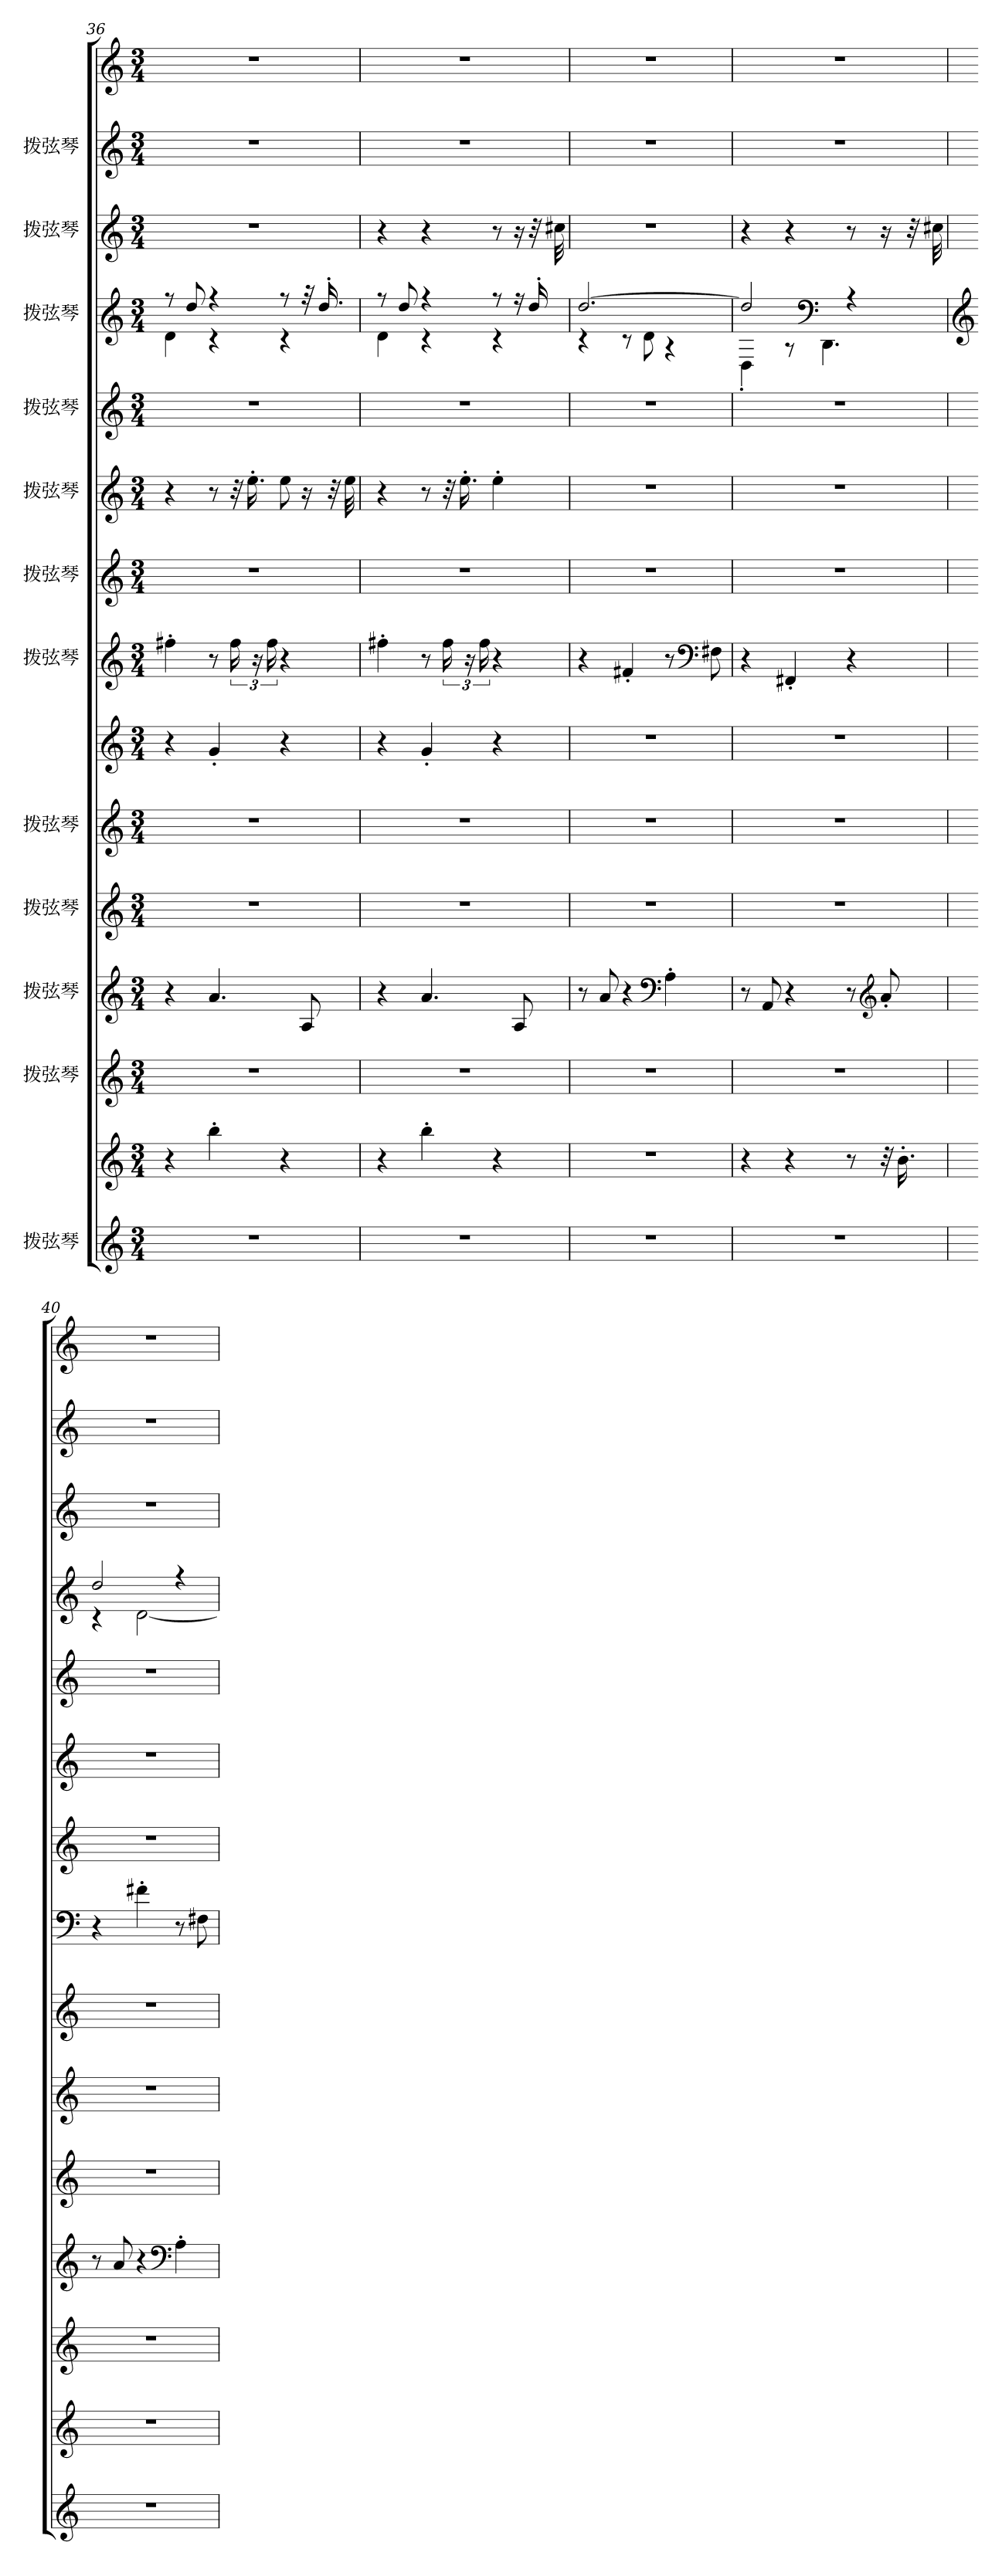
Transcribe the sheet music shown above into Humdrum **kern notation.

**kern	**kern	**kern	**kern	**kern	**kern	**kern	**kern	**kern	**kern	**kern	**kern	**kern	**kern	**kern
*part12	*part12	*part11	*part10	*part9	*part8	*part8	*part7	*part6	*part5	*part4	*part3	*part2	*part1	*part1
*staff15	*staff14	*staff13	*staff12	*staff11	*staff10	*staff9	*staff8	*staff7	*staff6	*staff5	*staff4	*staff3	*staff2	*staff1
*I"拨弦琴	*	*I"拨弦琴	*I"拨弦琴	*I"拨弦琴	*I"拨弦琴	*	*I"拨弦琴	*I"拨弦琴	*I"拨弦琴	*I"拨弦琴	*I"拨弦琴	*I"拨弦琴	*I"拨弦琴	*
*clefG2	*clefG2	*clefG2	*clefG2	*clefG2	*clefG2	*clefG2	*clefG2	*clefG2	*clefG2	*clefG2	*clefG2	*clefG2	*clefG2	*clefG2
*k[]	*k[]	*k[]	*k[]	*k[]	*k[]	*k[]	*k[]	*k[]	*k[]	*k[]	*k[]	*k[]	*k[]	*k[]
*M3/4	*M3/4	*M3/4	*M3/4	*M3/4	*M3/4	*M3/4	*M3/4	*M3/4	*M3/4	*M3/4	*M3/4	*M3/4	*M3/4	*M3/4
=36	=36	=36	=36	=36	=36	=36	=36	=36	=36	=36	=36	=36	=36	=36
*	*	*	*	*	*	*	*	*	*	*	*^	*	*	*
2.r	4r	2.r	4r	2.r	2.r	4r	4ff#X'\	2.r	4r	2.r	8r	4d\	2.r	2.r	2.r
.	.	.	.	.	.	.	.	.	.	.	8dd/	.	.	.	.
.	4bb'\	.	4.a/	.	.	4g'/	8r	.	8r	.	4r	4r	.	.	.
.	.	.	.	.	.	.	24ff#\	.	32r	.	.	.	.	.	.
.	.	.	.	.	.	.	.	.	16.ee'\	.	.	.	.	.	.
.	.	.	.	.	.	.	24r	.	.	.	.	.	.	.	.
.	.	.	.	.	.	.	24ff#\	.	.	.	.	.	.	.	.
.	4r	.	.	.	.	4r	4r	.	8ee\	.	8r	4r	.	.	.
.	.	.	8A/	.	.	.	.	.	16r	.	32r	.	.	.	.
.	.	.	.	.	.	.	.	.	.	.	16.dd'/	.	.	.	.
.	.	.	.	.	.	.	.	.	32r	.	.	.	.	.	.
.	.	.	.	.	.	.	.	.	32ee\	.	.	.	.	.	.
!!LO:PB:g=z
=37	=37	=37	=37	=37	=37	=37	=37	=37	=37	=37	=37	=37	=37	=37	=37
2.r	4r	2.r	4r	2.r	2.r	4r	4ff#X'\	2.r	4r	2.r	8r	4d\	4r	2.r	2.r
.	.	.	.	.	.	.	.	.	.	.	8dd/	.	.	.	.
.	4bb'\	.	4.a/	.	.	4g'/	8r	.	8r	.	4r	4r	4r	.	.
.	.	.	.	.	.	.	24ff#\	.	32r	.	.	.	.	.	.
.	.	.	.	.	.	.	.	.	16.ee'\	.	.	.	.	.	.
.	.	.	.	.	.	.	24r	.	.	.	.	.	.	.	.
.	.	.	.	.	.	.	24ff#\	.	.	.	.	.	.	.	.
.	4r	.	.	.	.	4r	4r	.	4ee'\	.	8r	4r	8r	.	.
.	.	.	8A/	.	.	.	.	.	.	.	16r	.	16r	.	.
.	.	.	.	.	.	.	.	.	.	.	16dd'/	.	32r	.	.
.	.	.	.	.	.	.	.	.	.	.	.	.	32cc#X\	.	.
=38	=38	=38	=38	=38	=38	=38	=38	=38	=38	=38	=38	=38	=38	=38	=38
2.r	2.r	2.r	8r	2.r	2.r	2.r	4r	2.r	2.r	2.r	[2.dd/	4r	2.r	2.r	2.r
.	.	.	8a/	.	.	.	.	.	.	.	.	.	.	.	.
.	.	.	4r	.	.	.	4f#X'/	.	.	.	.	8r	.	.	.
.	.	.	.	.	.	.	.	.	.	.	.	8d\	.	.	.
*	*	*	*clefF4	*	*	*	*	*	*	*	*	*	*	*	*
.	.	.	4A'\	.	.	.	8r	.	.	.	.	4r	.	.	.
*	*	*	*	*	*	*	*clefF4	*	*	*	*	*	*	*	*
.	.	.	.	.	.	.	8F#X\	.	.	.	.	.	.	.	.
=39	=39	=39	=39	=39	=39	=39	=39	=39	=39	=39	=39	=39	=39	=39	=39
2.r	4r	2.r	8r	2.r	2.r	2.r	4r	2.r	2.r	2.r	2dd/]	4D'\	4r	2.r	2.r
.	.	.	8AA/	.	.	.	.	.	.	.	.	.	.	.	.
.	4r	.	4r	.	.	.	4FF#X'/	.	.	.	.	8r	4r	.	.
*	*	*	*	*	*	*	*	*	*	*	*clefF4	*	*	*	*
.	.	.	.	.	.	.	.	.	.	.	.	4.DD\	.	.	.
.	8r	.	8r	.	.	.	4r	.	.	.	4r	.	8r	.	.
*	*	*	*clefG2	*	*	*	*	*	*	*	*	*	*	*	*
.	32r	.	8a'/	.	.	.	.	.	.	.	.	.	16r	.	.
.	16.b'\	.	.	.	.	.	.	.	.	.	.	.	.	.	.
.	.	.	.	.	.	.	.	.	.	.	.	.	32r	.	.
.	.	.	.	.	.	.	.	.	.	.	.	.	32cc#X\	.	.
!!LO:PB:g=z
=40	=40	=40	=40	=40	=40	=40	=40	=40	=40	=40	=40	=40	=40	=40	=40
*	*	*	*	*	*	*	*	*	*	*	*clefG2	*	*	*	*
2.r	2.r	2.r	8r	2.r	2.r	2.r	4r	2.r	2.r	2.r	2dd/	4r	2.r	2.r	2.r
.	.	.	8a/	.	.	.	.	.	.	.	.	.	.	.	.
.	.	.	4r	.	.	.	4f#X'\	.	.	.	.	[2d\	.	.	.
*	*	*	*clefF4	*	*	*	*	*	*	*	*	*	*	*	*
.	.	.	4A'\	.	.	.	8r	.	.	.	4r	.	.	.	.
.	.	.	.	.	.	.	8F#X\	.	.	.	.	.	.	.	.
*	*	*	*	*	*	*	*	*	*	*	*v	*v	*	*	*
=	=	=	=	=	=	=	=	=	=	=	=	=	=	=
*-	*-	*-	*-	*-	*-	*-	*-	*-	*-	*-	*-	*-	*-	*-
